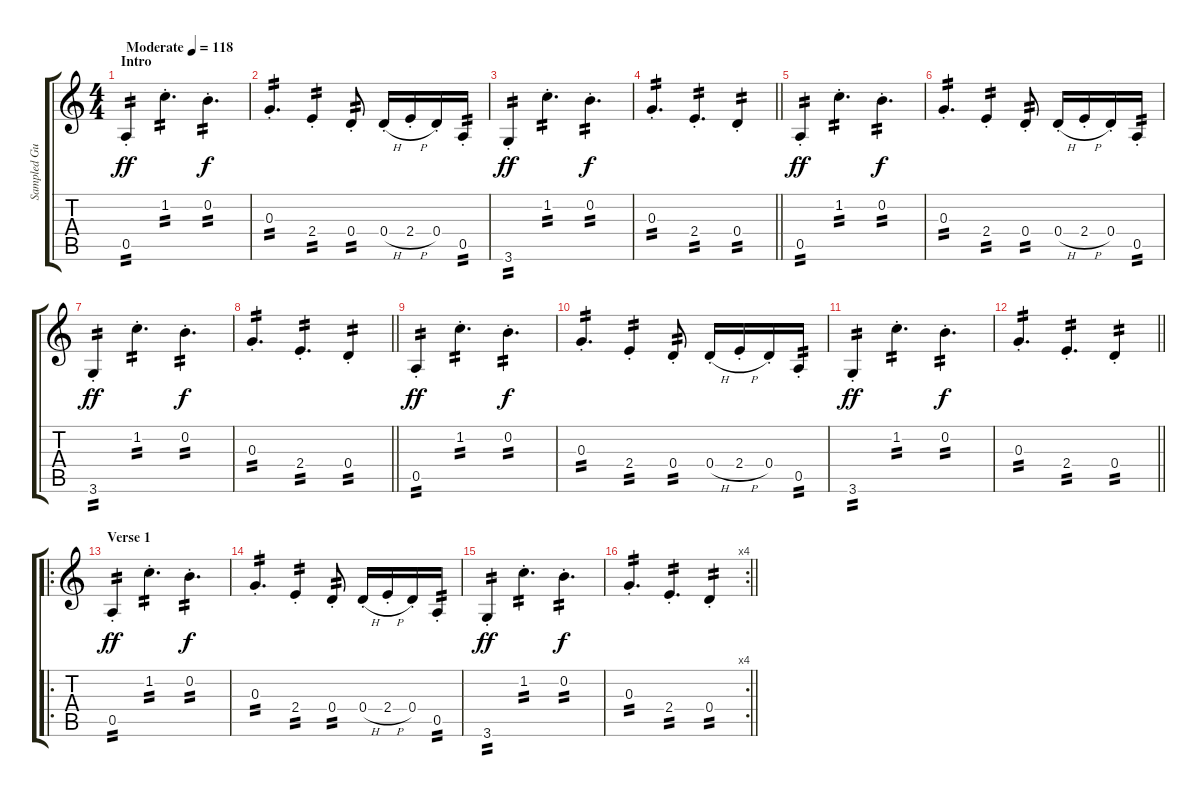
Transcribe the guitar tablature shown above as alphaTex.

\track ("Sampled Guitar" "Sampled Gu") {instrument electricguitarjazz}
\staff {score tabs}
\tuning (E4 B3 G3 D3 A2 E2) {hide}
\ts (4 4)
\section ("" "Intro")
\tempo (118 "Moderate")
\clef g2
\ks c
0.5{st}.4{tp 2 dy ff instrument electricguitarjazz} 1.2{st}.4{d tp 2} 0.2{st}.4{d tp 2 dy f} |
0.3{st}.4{d tp 2} 2.4{st}.4{tp 2} 0.4{st}.8{tp 2} 0.4{h st}.16 2.4{h st}.16 0.4{st}.16 0.5{st}.16{tp 2} |
3.6{st}.4{tp 2 dy ff} 1.2{st}.4{d tp 2} 0.2{st}.4{d tp 2 dy f} |
\barLineRight lightlight
0.3{st}.4{d tp 2} 2.4{st}.4{d tp 2} 0.4{st}.4{tp 2} |
0.5{st}.4{tp 2 dy ff} 1.2{st}.4{d tp 2} 0.2{st}.4{d tp 2 dy f} |
0.3{st}.4{d tp 2} 2.4{st}.4{tp 2} 0.4{st}.8{tp 2} 0.4{h st}.16 2.4{h st}.16 0.4{st}.16 0.5{st}.16{tp 2} |
3.6{st}.4{tp 2 dy ff} 1.2{st}.4{d tp 2} 0.2{st}.4{d tp 2 dy f} |
\barLineRight lightlight
0.3{st}.4{d tp 2} 2.4{st}.4{d tp 2} 0.4{st}.4{tp 2} |
0.5{st}.4{tp 2 dy ff} 1.2{st}.4{d tp 2} 0.2{st}.4{d tp 2 dy f} |
0.3{st}.4{d tp 2} 2.4{st}.4{tp 2} 0.4{st}.8{tp 2} 0.4{h st}.16 2.4{h st}.16 0.4{st}.16 0.5{st}.16{tp 2} |
3.6{st}.4{tp 2 dy ff} 1.2{st}.4{d tp 2} 0.2{st}.4{d tp 2 dy f} |
\barLineRight lightlight
0.3{st}.4{d tp 2} 2.4{st}.4{d tp 2} 0.4{st}.4{tp 2} |
\ro
\section ("" "Verse 1")
0.5{st}.4{tp 2 dy ff} 1.2{st}.4{d tp 2} 0.2{st}.4{d tp 2 dy f} |
0.3{st}.4{d tp 2} 2.4{st}.4{tp 2} 0.4{st}.8{tp 2} 0.4{h st}.16 2.4{h st}.16 0.4{st}.16 0.5{st}.16{tp 2} |
3.6{st}.4{tp 2 dy ff} 1.2{st}.4{d tp 2} 0.2{st}.4{d tp 2 dy f} |
\rc 4
\barLineRight lightlight
0.3{st}.4{d tp 2} 2.4{st}.4{d tp 2} 0.4{st}.4{tp 2}
